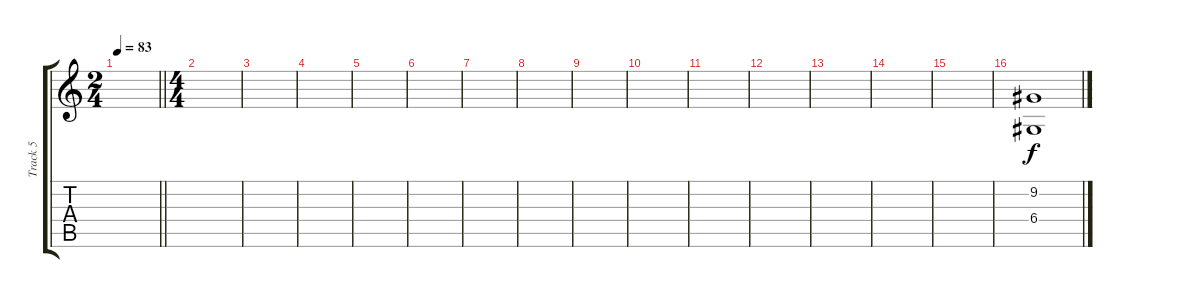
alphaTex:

\track ("Track 5" "Track 5") {instrument stringensemble2}
\staff {score tabs}
\tuning (E4 B3 G3 D3 A2 E2) {hide}
\ts (2 4)
\tempo 83
\clef g2
\barLineRight lightlight
\ks c
|
\ts (4 4)
|
|
|
|
|
|
|
|
|
|
|
|
|
|
(9.2 6.4).1
